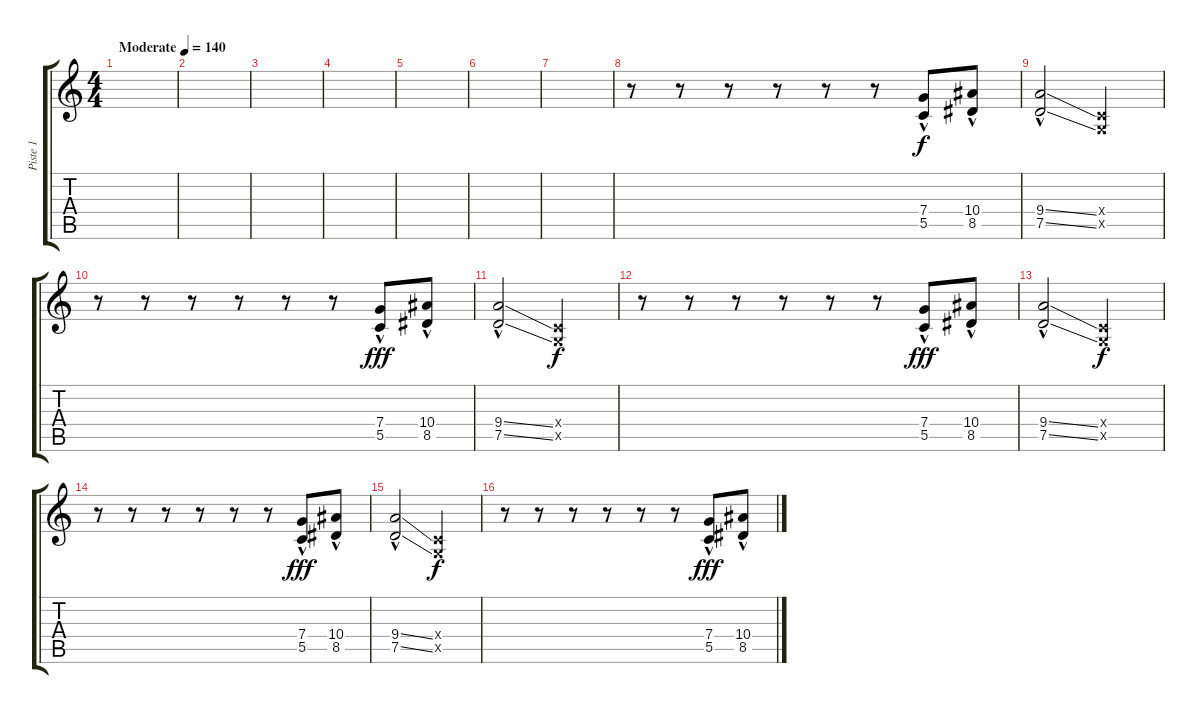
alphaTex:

\track ("Piste 1" "Piste 1") {instrument distortionguitar}
\staff {score tabs}
\tuning (D4 A3 F3 C3 G2 D2) {hide}
\ts (4 4)
\tempo (140 "Moderate")
\clef g2
\ks c
|
|
|
|
|
|
|
r.8 r.8 r.8 r.8 r.8 r.8 (7.4{hac} 5.5{hac}).8 (10.4{hac} 8.5{hac}).8 |
(9.4{ss hac} 7.5{ss hac}).2 (0.4{x} 0.5{x}).2{dy f} |
r.8 r.8 r.8 r.8 r.8 r.8 (7.4{hac} 5.5{hac}).8{dy fff} (10.4{hac} 8.5{hac}).8 |
(9.4{ss hac} 7.5{ss hac}).2 (0.4{x} 0.5{x}).2{dy f} |
r.8 r.8 r.8 r.8 r.8 r.8 (7.4{hac} 5.5{hac}).8{dy fff} (10.4{hac} 8.5{hac}).8 |
(9.4{ss hac} 7.5{ss hac}).2 (0.4{x} 0.5{x}).2{dy f} |
r.8 r.8 r.8 r.8 r.8 r.8 (7.4{hac} 5.5{hac}).8{dy fff} (10.4{hac} 8.5{hac}).8 |
(9.4{ss hac} 7.5{ss hac}).2 (0.4{x} 0.5{x}).2{dy f} |
r.8 r.8 r.8 r.8 r.8 r.8 (7.4{hac} 5.5{hac}).8{dy fff} (10.4{hac} 8.5{hac}).8
